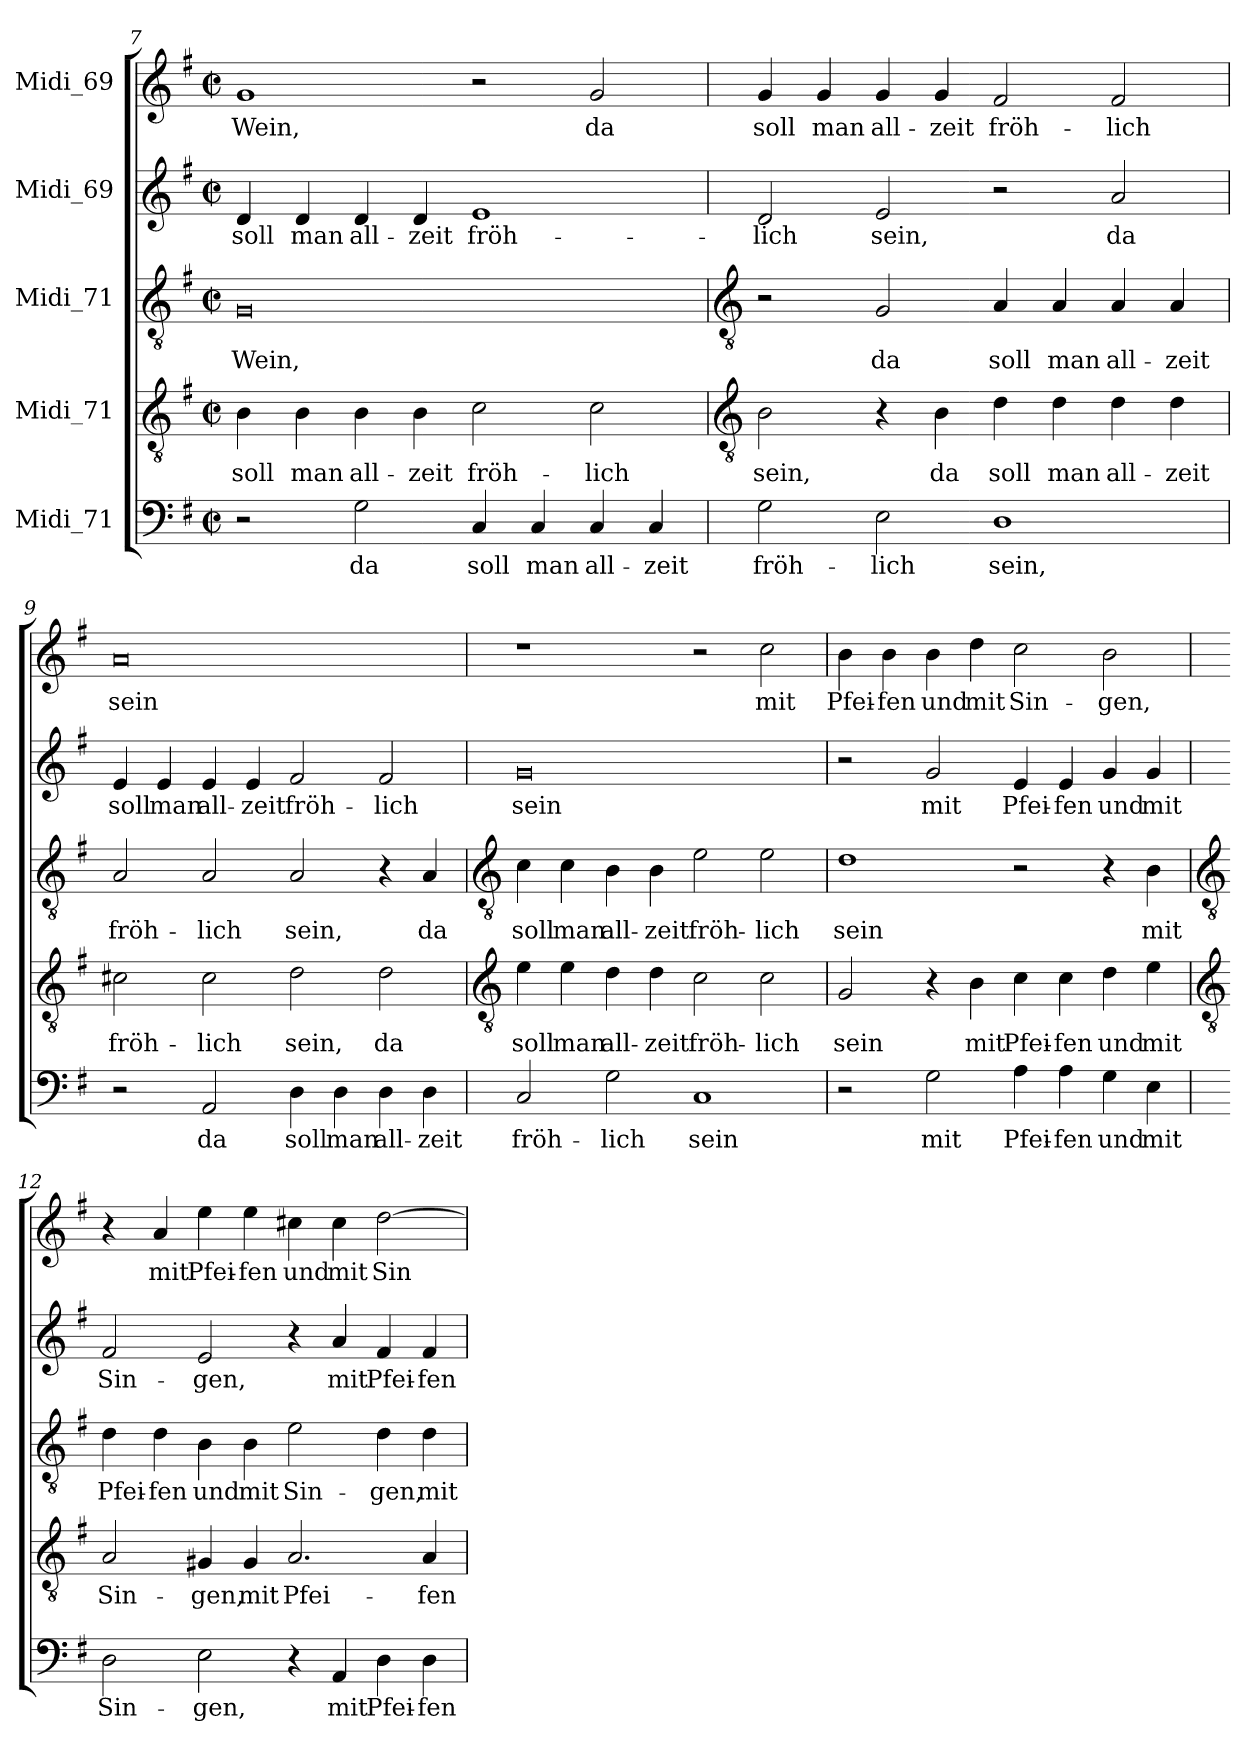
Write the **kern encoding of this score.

**kern	**text	**kern	**text	**kern	**text	**kern	**text	**kern	**text
*part5	*part5	*part4	*part4	*part3	*part3	*part2	*part2	*part1	*part1
*staff5	*staff5	*staff4	*staff4	*staff3	*staff3	*staff2	*staff2	*staff1	*staff1
*I"Midi_71	*	*I"Midi_71	*	*I"Midi_71	*	*I"Midi_69	*	*I"Midi_69	*
*clefF4	*	*clefGv2	*	*clefGv2	*	*clefG2	*	*clefG2	*
*k[f#]	*	*k[f#]	*	*k[f#]	*	*k[f#]	*	*k[f#]	*
*G:	*	*G:	*	*G:	*	*G:	*	*G:	*
*M4/2	*	*M4/2	*	*M4/2	*	*M4/2	*	*M4/2	*
*met(c|)	*	*met(c|)	*	*met(c|)	*	*met(c|)	*	*met(c|)	*
=7	=7	=7	=7	=7	=7	=7	=7	=7	=7
!	!	!	!LO:LY:b	!	!LO:LY:b	!	!LO:LY:b	!	!LO:LY:b
2r	.	4B	soll	0G	Wein,	4d	soll	1g	Wein,
!	!	!	!LO:LY:b	!	!	!	!LO:LY:b	!	!
.	.	4B	man	.	.	4d	man	.	.
!	!LO:LY:b	!	!LO:LY:b	!	!	!	!LO:LY:b	!	!
2G	da	4B	all-	.	.	4d	all-	.	.
!	!	!	!LO:LY:b	!	!	!	!LO:LY:b	!	!
.	.	4B	-zeit	.	.	4d	-zeit	.	.
!	!LO:LY:b	!	!LO:LY:b	!	!	!	!LO:LY:b	!	!
4C	soll	2c	fröh-	.	.	1e	fröh-	2r	.
!	!LO:LY:b	!	!	!	!	!	!	!	!
4C	man	.	.	.	.	.	.	.	.
!	!LO:LY:b	!	!LO:LY:b	!	!	!	!	!	!LO:LY:b
4C	all-	2c	-lich	.	.	.	.	2g	da
!	!LO:LY:b	!	!	!	!	!	!	!	!
4C	-zeit	.	.	.	.	.	.	.	.
!!LO:LB:g=z
=8	=8	=8	=8	=8	=8	=8	=8	=8	=8
*	*	*clefGv2	*	*clefGv2	*	*	*	*	*
!	!LO:LY:b	!	!LO:LY:b	!	!	!	!LO:LY:b	!	!LO:LY:b
2G	fröh-	2B	sein,	2r	.	2d	-lich	4g	soll
!	!	!	!	!	!	!	!	!	!LO:LY:b
.	.	.	.	.	.	.	.	4g	man
!	!LO:LY:b	!	!	!	!LO:LY:b	!	!LO:LY:b	!	!LO:LY:b
2E	-lich	4r	.	2G	da	2e	sein,	4g	all-
!	!	!	!LO:LY:b	!	!	!	!	!	!LO:LY:b
.	.	4B	da	.	.	.	.	4g	-zeit
!	!LO:LY:b	!	!LO:LY:b	!	!LO:LY:b	!	!	!	!LO:LY:b
1D	sein,	4d	soll	4A	soll	2r	.	2f#	fröh-
!	!	!	!LO:LY:b	!	!LO:LY:b	!	!	!	!
.	.	4d	man	4A	man	.	.	.	.
!	!	!	!LO:LY:b	!	!LO:LY:b	!	!LO:LY:b	!	!LO:LY:b
.	.	4d	all-	4A	all-	2a	da	2f#	-lich
!	!	!	!LO:LY:b	!	!LO:LY:b	!	!	!	!
.	.	4d	-zeit	4A	-zeit	.	.	.	.
=9	=9	=9	=9	=9	=9	=9	=9	=9	=9
!	!	!	!LO:LY:b	!	!LO:LY:b	!	!LO:LY:b	!	!LO:LY:b
2r	.	2c#X	fröh-	2A	fröh-	4e	soll	0a	sein
!	!	!	!	!	!	!	!LO:LY:b	!	!
.	.	.	.	.	.	4e	man	.	.
!	!LO:LY:b	!	!LO:LY:b	!	!LO:LY:b	!	!LO:LY:b	!	!
2AA	da	2c#	-lich	2A	-lich	4e	all-	.	.
!	!	!	!	!	!	!	!LO:LY:b	!	!
.	.	.	.	.	.	4e	-zeit	.	.
!	!LO:LY:b	!	!LO:LY:b	!	!LO:LY:b	!	!LO:LY:b	!	!
4D	soll	2d	sein,	2A	sein,	2f#	fröh-	.	.
!	!LO:LY:b	!	!	!	!	!	!	!	!
4D	man	.	.	.	.	.	.	.	.
!	!LO:LY:b	!	!LO:LY:b	!	!	!	!LO:LY:b	!	!
4D	all-	2d	da	4r	.	2f#	-lich	.	.
!	!LO:LY:b	!	!	!	!LO:LY:b	!	!	!	!
4D	-zeit	.	.	4A	da	.	.	.	.
!!LO:LB:g=z
=10	=10	=10	=10	=10	=10	=10	=10	=10	=10
*	*	*clefGv2	*	*clefGv2	*	*	*	*	*
!	!LO:LY:b	!	!LO:LY:b	!	!LO:LY:b	!	!LO:LY:b	!	!
2C	fröh-	4e	soll	4c	soll	0g	sein	1r	.
!	!	!	!LO:LY:b	!	!LO:LY:b	!	!	!	!
.	.	4e	man	4c	man	.	.	.	.
!	!LO:LY:b	!	!LO:LY:b	!	!LO:LY:b	!	!	!	!
2G	-lich	4d	all-	4B	all-	.	.	.	.
!	!	!	!LO:LY:b	!	!LO:LY:b	!	!	!	!
.	.	4d	-zeit	4B	-zeit	.	.	.	.
!	!LO:LY:b	!	!LO:LY:b	!	!LO:LY:b	!	!	!	!
1C	sein	2c	fröh-	2e	fröh-	.	.	2r	.
!	!	!	!LO:LY:b	!	!LO:LY:b	!	!	!	!LO:LY:b
.	.	2c	-lich	2e	-lich	.	.	2cc	mit
=11	=11	=11	=11	=11	=11	=11	=11	=11	=11
!	!	!	!LO:LY:b	!	!LO:LY:b	!	!	!	!LO:LY:b
2r	.	2G	sein	1d	sein	2r	.	4b	Pfei-
!	!	!	!	!	!	!	!	!	!LO:LY:b
.	.	.	.	.	.	.	.	4b	-fen
!	!LO:LY:b	!	!	!	!	!	!LO:LY:b	!	!LO:LY:b
2G	mit	4r	.	.	.	2g	mit	4b	und
!	!	!	!LO:LY:b	!	!	!	!	!	!LO:LY:b
.	.	4B	mit	.	.	.	.	4dd	mit
!	!LO:LY:b	!	!LO:LY:b	!	!	!	!LO:LY:b	!	!LO:LY:b
4A	Pfei-	4c	Pfei-	2r	.	4e	Pfei-	2cc	Sin-
!	!LO:LY:b	!	!LO:LY:b	!	!	!	!LO:LY:b	!	!
4A	-fen	4c	-fen	.	.	4e	-fen	.	.
!	!LO:LY:b	!	!LO:LY:b	!	!	!	!LO:LY:b	!	!LO:LY:b
4G	und	4d	und	4r	.	4g	und	2b	-gen,
!	!LO:LY:b	!	!LO:LY:b	!	!LO:LY:b	!	!LO:LY:b	!	!
4E	mit	4e	mit	4B	mit	4g	mit	.	.
!!LO:LB:g=z
=12	=12	=12	=12	=12	=12	=12	=12	=12	=12
*	*	*clefGv2	*	*clefGv2	*	*	*	*	*
!	!LO:LY:b	!	!LO:LY:b	!	!LO:LY:b	!	!LO:LY:b	!	!
2D	Sin-	2A	Sin-	4d	Pfei-	2f#	Sin-	4r	.
!	!	!	!	!	!LO:LY:b	!	!	!	!LO:LY:b
.	.	.	.	4d	-fen	.	.	4a	mit
!	!LO:LY:b	!	!LO:LY:b	!	!LO:LY:b	!	!LO:LY:b	!	!LO:LY:b
2E	-gen,	4G#X	-gen,	4B	und	2e	-gen,	4ee	Pfei-
!	!	!	!LO:LY:b	!	!LO:LY:b	!	!	!	!LO:LY:b
.	.	4G#	mit	4B	mit	.	.	4ee	-fen
!	!	!	!LO:LY:b	!	!LO:LY:b	!	!	!	!LO:LY:b
4r	.	2.A	Pfei-	2e	Sin-	4r	.	4cc#X	und
!	!LO:LY:b	!	!	!	!	!	!LO:LY:b	!	!LO:LY:b
4AA	mit	.	.	.	.	4a	mit	4cc#	mit
!	!LO:LY:b	!	!	!	!LO:LY:b	!	!LO:LY:b	!	!LO:LY:b
4D	Pfei-	.	.	4d	-gen,	4f#	Pfei-	[2dd	Sin
!	!LO:LY:b	!	!LO:LY:b	!	!LO:LY:b	!	!LO:LY:b	!	!
4D	-fen	4A	-fen	4d	mit	4f#	-fen	.	.
=	=	=	=	=	=	=	=	=	=
*-	*-	*-	*-	*-	*-	*-	*-	*-	*-
